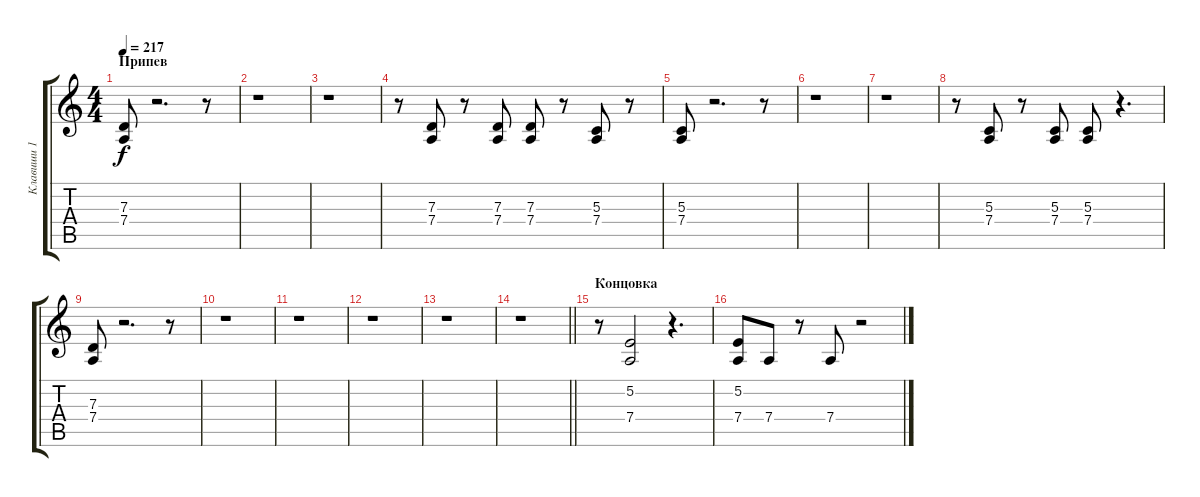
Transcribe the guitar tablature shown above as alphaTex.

\track ("Клавиши 1" "Клавиши 1") {instrument tuba}
\staff {score tabs}
\tuning (E4 B3 G3 D3 A2 E2) {hide}
\ts (4 4)
\section ("" "Припев")
\tempo 217
\clef g2
\ks c
(7.3 7.4).8{dy f} r.2{d} r.8 |
r.1 |
r.1 |
r.8 (7.3 7.4).8 r.8 (7.3 7.4).8 (7.3 7.4).8 r.8 (5.3 7.4).8 r.8 |
(5.3 7.4).8 r.2{d} r.8 |
r.1 |
r.1 |
r.8 (5.3 7.4).8 r.8 (5.3 7.4).8 (5.3 7.4).8 r.4{d} |
(7.3 7.4).8 r.2{d} r.8 |
r.1 |
r.1 |
r.1 |
r.1 |
\barLineRight lightlight
r.1 |
\section ("" "Концовка")
r.8 (5.2 7.4).2 r.4{d} |
(5.2 7.4).8 7.4.8 r.8 7.4.8 r.2
